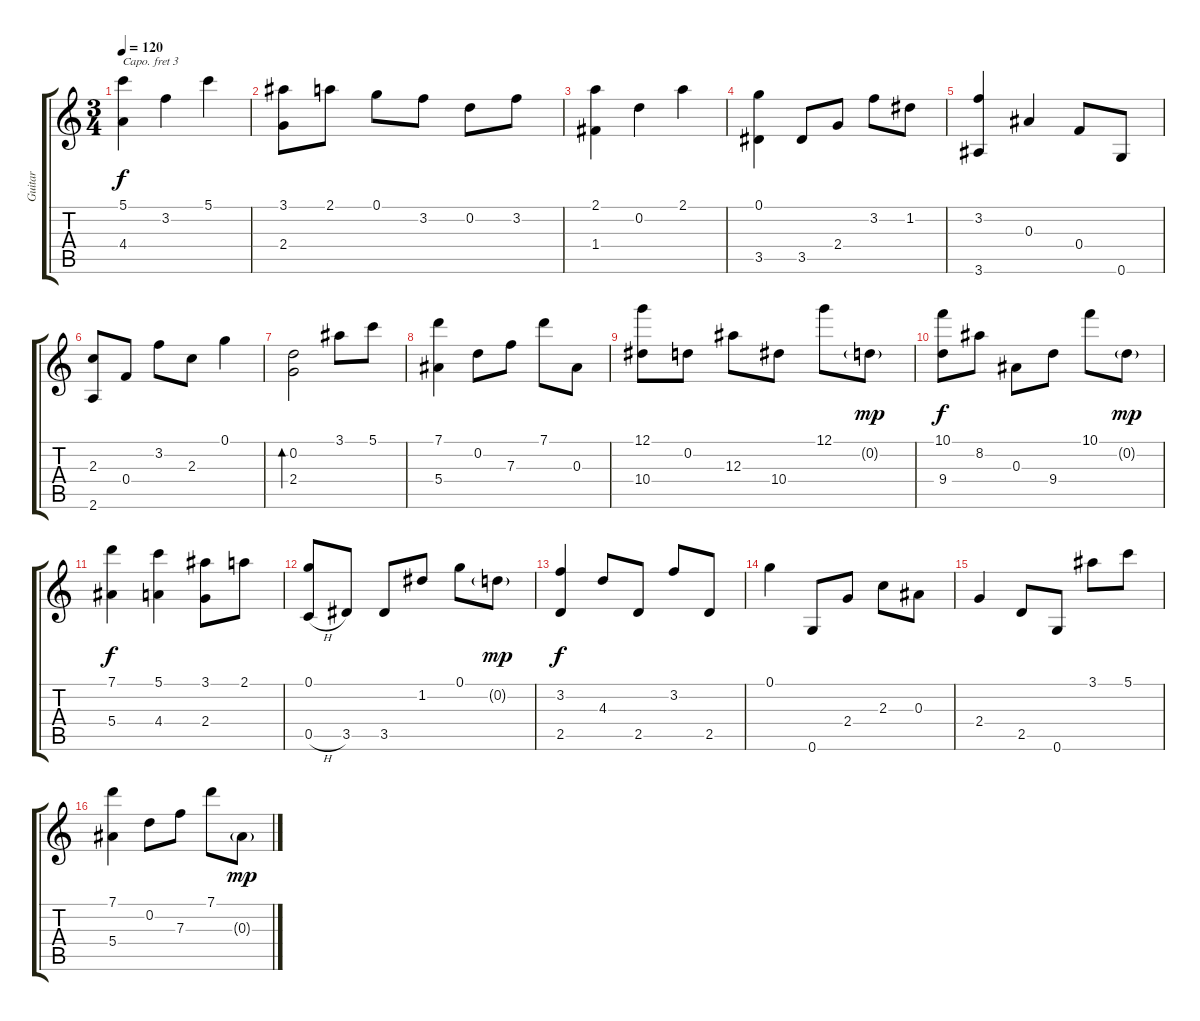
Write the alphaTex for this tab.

\track ("Guitar" "Guitar") {instrument acousticguitarsteel}
\staff {score tabs}
\capo 3
\tuning (E4 B3 G3 D3 A2 E2) {hide}
\ts (3 4)
\tempo 120
\clef g2
\ks c
(5.1 4.4).4{dy f} 3.2.4 5.1.4 |
(3.1 2.4).8 2.1.8 0.1.8 3.2.8 0.2.8 3.2.8 |
(2.1 1.4).4 0.2.4 2.1.4 |
(0.1 3.5).4 3.5.8 2.4.8 3.2.8 1.2.8 |
(3.2 3.6).4 0.3.4 0.4.8 0.6.8 |
(2.3 2.6).8 0.4.8 3.2.8 2.3.8 0.1.4 |
(0.2 2.4).2{bd 240} 3.1.8 5.1.8 |
(7.1 5.4).4 0.2.8 7.3.8 7.1.8 0.3.8 |
(12.1 10.4).8 0.2.8 12.3.8 10.4.8 12.1.8 0.2{g}.8{dy mp} |
(10.1 9.4).8{dy f} 8.2.8 0.3.8 9.4.8 10.1.8 0.2{g}.8{dy mp} |
(7.1 5.4).4{dy f} (5.1 4.4).4 (3.1 2.4).8 2.1.8 |
(0.1 0.5{h}).8 3.5.8 3.5.8 1.2.8 0.1.8 0.2{g}.8{dy mp} |
(3.2 2.5).4{dy f} 4.3.8 2.5.8 3.2.8 2.5.8 |
0.1.4 0.6.8 2.4.8 2.3.8 0.3.8 |
2.4.4 2.5.8 0.6.8 3.1.8 5.1.8 |
(7.1 5.4).4 0.2.8 7.3.8 7.1.8 0.3{g}.8{dy mp}
